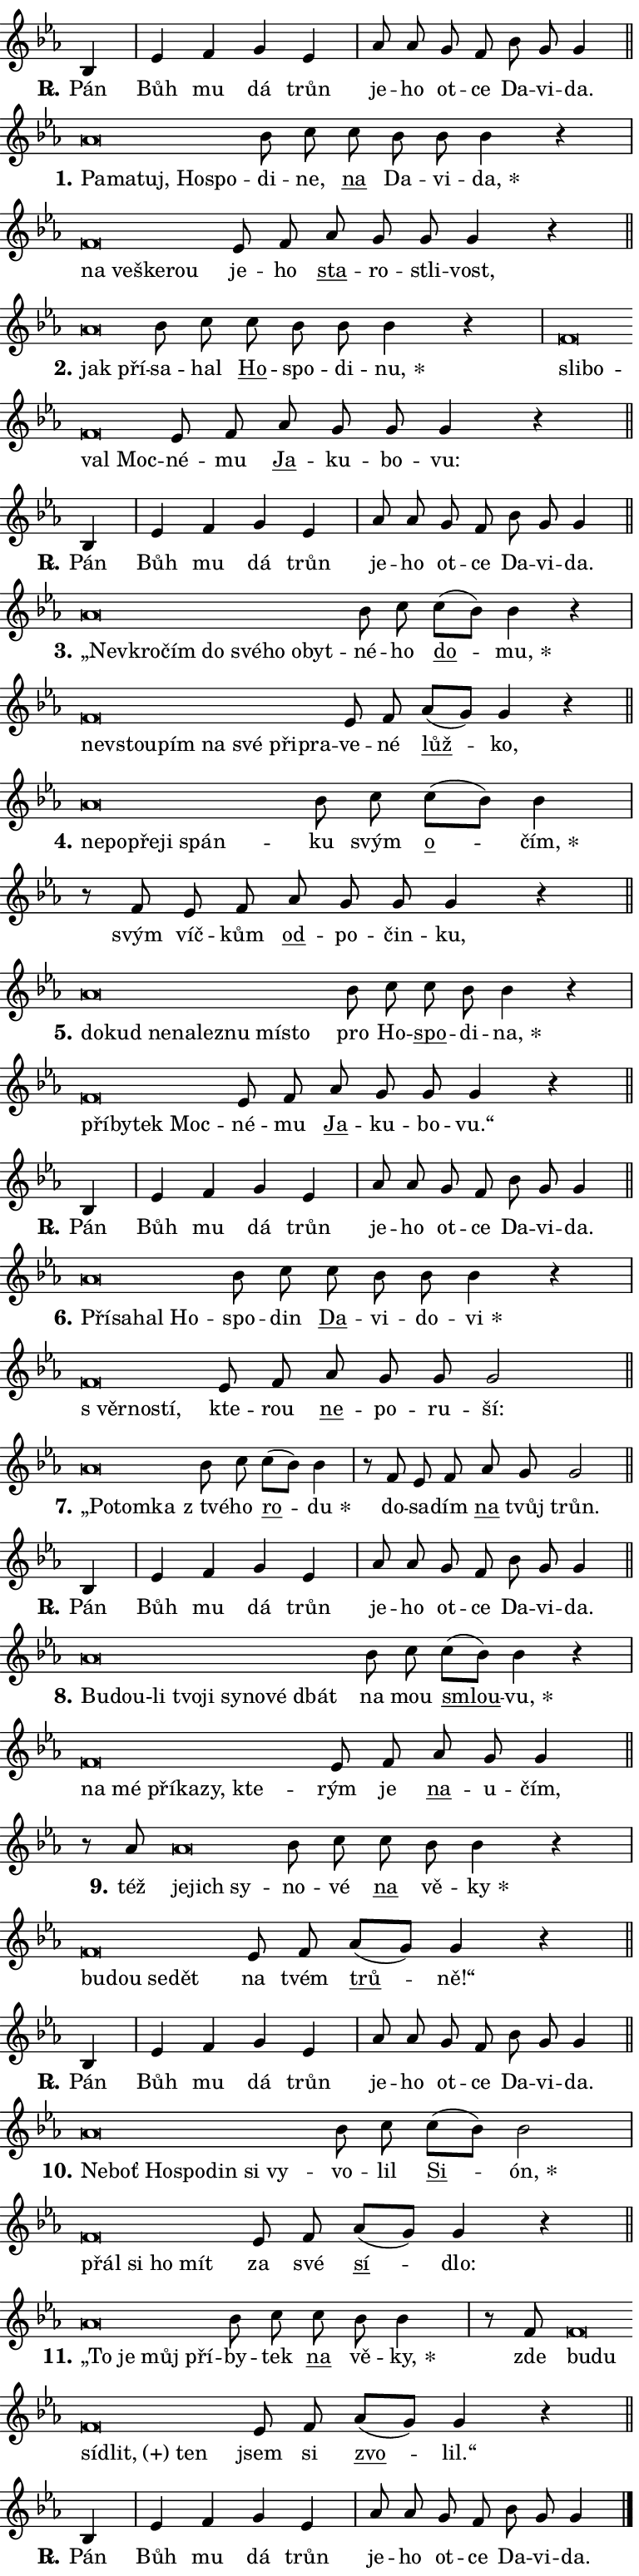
\version "2.24.0"
\header { tagline = "" }
\paper {
  indent = 0\cm
  top-margin = 0\cm
  right-margin = 0.13\cm % to fit lyric hyphens
  bottom-margin = 0\cm
  left-margin = 0\cm
  paper-width = 13\cm
  page-breaking = #ly:one-page-breaking
  system-system-spacing.basic-distance = #11
  score-system-spacing.basic-distance = #11
  ragged-last = ##f
}


%% Author: Thomas Morley
%% https://lists.gnu.org/archive/html/lilypond-user/2020-05/msg00002.html
#(define (line-position grob)
"Returns position of @var[grob} in current system:
   @code{'start}, if at first time-step
   @code{'end}, if at last time-step
   @code{'middle} otherwise
"
  (let* ((col (ly:item-get-column grob))
         (ln (ly:grob-object col 'left-neighbor))
         (rn (ly:grob-object col 'right-neighbor))
         (col-to-check-left (if (ly:grob? ln) ln col))
         (col-to-check-right (if (ly:grob? rn) rn col))
         (break-dir-left
           (and
             (ly:grob-property col-to-check-left 'non-musical #f)
             (ly:item-break-dir col-to-check-left)))
         (break-dir-right
           (and
             (ly:grob-property col-to-check-right 'non-musical #f)
             (ly:item-break-dir col-to-check-right))))
        (cond ((eqv? 1 break-dir-left) 'start)
              ((eqv? -1 break-dir-right) 'end)
              (else 'middle))))

#(define (tranparent-at-line-position vctor)
  (lambda (grob)
  "Relying on @code{line-position} select the relevant enry from @var{vctor}.
Used to determine transparency,"
    (case (line-position grob)
      ((end) (not (vector-ref vctor 0)))
      ((middle) (not (vector-ref vctor 1)))
      ((start) (not (vector-ref vctor 2))))))

noteHeadBreakVisibility =
#(define-music-function (break-visibility)(vector?)
"Makes @code{NoteHead}s transparent relying on @var{break-visibility}"
#{
  \override NoteHead.transparent =
    #(tranparent-at-line-position break-visibility)
#})

#(define delete-ledgers-for-transparent-note-heads
  (lambda (grob)
    "Reads whether a @code{NoteHead} is transparent.
If so this @code{NoteHead} is removed from @code{'note-heads} from
@var{grob}, which is supposed to be @code{LedgerLineSpanner}.
As a result ledgers are not printed for this @code{NoteHead}"
    (let* ((nhds-array (ly:grob-object grob 'note-heads))
           (nhds-list
             (if (ly:grob-array? nhds-array)
                 (ly:grob-array->list nhds-array)
                 '()))
           ;; Relies on the transparent-property being done before
           ;; Staff.LedgerLineSpanner.after-line-breaking is executed.
           ;; This is fragile ...
           (to-keep
             (remove
               (lambda (nhd)
                 (ly:grob-property nhd 'transparent #f))
               nhds-list)))
      ;; TODO find a better method to iterate over grob-arrays, similiar
      ;; to filter/remove etc for lists
      ;; For now rebuilt from scratch
      (set! (ly:grob-object grob 'note-heads)  '())
      (for-each
        (lambda (nhd)
          (ly:pointer-group-interface::add-grob grob 'note-heads nhd))
        to-keep))))

squashNotes = {
  \override NoteHead.X-extent = #'(-0.2 . 0.2)
  \override NoteHead.Y-extent = #'(-0.75 . 0)
  \override NoteHead.stencil =
    #(lambda (grob)
       (let ((pos (ly:grob-property grob 'staff-position)))
         (begin
           (if (< pos -7) (display "ERROR: Lower brevis then expected\n") (display ""))
           (if (<= pos -6) ly:text-interface::print ly:note-head::print))))
}
unSquashNotes = {
  \revert NoteHead.X-extent
  \revert NoteHead.Y-extent
  \revert NoteHead.stencil
}

hideNotes = \noteHeadBreakVisibility #begin-of-line-visible
unHideNotes = \noteHeadBreakVisibility #all-visible

% work-around for resetting accidentals
% https://lilypond.org/doc/v2.23/Documentation/notation/displaying-rhythms#unmetered-music
cadenzaMeasure = {
  \cadenzaOff
  \partial 1024 s1024
  \cadenzaOn
}

#(define-markup-command (accent layout props text) (markup?)
  "Underline accented syllable"
  (interpret-markup layout props
    #{\markup \override #'(offset . 4.3) \underline { #text }#}))

responsum = \markup \concat {
  "R" \hspace #-1.05 \path #0.1 #'((moveto 0 0.07) (lineto 0.9 0.8)) \hspace #0.05 "."
}

spaceSize = #0.6828661417322834 % exact space size for TeX Gyre Schola

\layout {
  \context {
    \Staff
    \remove "Time_signature_engraver"
    \override LedgerLineSpanner.after-line-breaking = #delete-ledgers-for-transparent-note-heads
  }
  \context {
    \Lyrics {
      \override LyricSpace.minimum-distance = \spaceSize
      \override LyricText.font-name = #"TeX Gyre Schola"
      \override LyricText.font-size = 1
      \override StanzaNumber.font-name = #"TeX Gyre Schola Bold"
      \override StanzaNumber.font-size = 1
    }
  }
  \context {
    \Score 
    \override NoteHead.text =
      #(lambda (grob) 
        (let ((pos (ly:grob-property grob 'staff-position)))
          #{\markup {
            \combine
              \halign #-0.55 \raise #(if (= pos -6) 0 0.5) \override #'(thickness . 2) \draw-line #'(3.2 . 0)
              \musicglyph "noteheads.sM1"
          }#}))
  }
}

% magnetic-lyrics.ily
%
%   written by
%     Jean Abou Samra <jean@abou-samra.fr>
%     Werner Lemberg <wl@gnu.org>
%
%   adapted by
%     Jiri Hon <jiri.hon@gmail.com>
%
% Version 2022-Apr-15

% https://www.mail-archive.com/lilypond-user@gnu.org/msg149350.html

#(define (Left_hyphen_pointer_engraver context)
   "Collect syllable-hyphen-syllable occurrences in lyrics and store
them in properties.  This engraver only looks to the left.  For
example, if the lyrics input is @code{foo -- bar}, it does the
following.

@itemize @bullet
@item
Set the @code{text} property of the @code{LyricHyphen} grob between
@q{foo} and @q{bar} to @code{foo}.

@item
Set the @code{left-hyphen} property of the @code{LyricText} grob with
text @q{foo} to the @code{LyricHyphen} grob between @q{foo} and
@q{bar}.
@end itemize

Use this auxiliary engraver in combination with the
@code{lyric-@/text::@/apply-@/magnetic-@/offset!} hook."
   (let ((hyphen #f)
         (text #f))
     (make-engraver
      (acknowledgers
       ((lyric-syllable-interface engraver grob source-engraver)
        (set! text grob)))
      (end-acknowledgers
       ((lyric-hyphen-interface engraver grob source-engraver)
        ;(when (not (grob::has-interface grob 'lyric-space-interface))
          (set! hyphen grob)));)
      ((stop-translation-timestep engraver)
       (when (and text hyphen)
         (ly:grob-set-object! text 'left-hyphen hyphen))
       (set! text #f)
       (set! hyphen #f)))))

#(define (lyric-text::apply-magnetic-offset! grob)
   "If the space between two syllables is less than the value in
property @code{LyricText@/.details@/.squash-threshold}, move the right
syllable to the left so that it gets concatenated with the left
syllable.

Use this function as a hook for
@code{LyricText@/.after-@/line-@/breaking} if the
@code{Left_@/hyphen_@/pointer_@/engraver} is active."
   (let ((hyphen (ly:grob-object grob 'left-hyphen #f)))
     (when hyphen
       (let ((left-text (ly:spanner-bound hyphen LEFT)))
         (when (grob::has-interface left-text 'lyric-syllable-interface)
           (let* ((common (ly:grob-common-refpoint grob left-text X))
                  (this-x-ext (ly:grob-extent grob common X))
                  (left-x-ext
                   (begin
                     ;; Trigger magnetism for left-text.
                     (ly:grob-property left-text 'after-line-breaking)
                     (ly:grob-extent left-text common X)))
                  ;; `delta` is the gap width between two syllables.
                  (delta (- (interval-start this-x-ext)
                            (interval-end left-x-ext)))
                  (details (ly:grob-property grob 'details))
                  (threshold (assoc-get 'squash-threshold details 0.2)))
             (when (< delta threshold)
               (let* (;; We have to manipulate the input text so that
                      ;; ligatures crossing syllable boundaries are not
                      ;; disabled.  For languages based on the Latin
                      ;; script this is essentially a beautification.
                      ;; However, for non-Western scripts it can be a
                      ;; necessity.
                      (lt (ly:grob-property left-text 'text))
                      (rt (ly:grob-property grob 'text))
                      (is-space (grob::has-interface hyphen 'lyric-space-interface))
                      (space (if is-space " " ""))
                      (extra-delta (if is-space spaceSize 0))
                      ;; Append new syllable.
                      (ltrt-space (if (and (string? lt) (string? rt))
                                (string-append lt space rt)
                                (make-concat-markup (list lt space rt))))
                      ;; Right-align `ltrt` to the right side.
                      (ltrt-space-markup (grob-interpret-markup
                               grob
                               (make-translate-markup
                                (cons (interval-length this-x-ext) 0)
                                (make-right-align-markup ltrt-space)))))
                 (begin
                   ;; Don't print `left-text`.
                   (ly:grob-set-property! left-text 'stencil #f)
                   ;; Set text and stencil (which holds all collected
                   ;; syllables so far) and shift it to the left.
                   (ly:grob-set-property! grob 'text ltrt-space)
                   (ly:grob-set-property! grob 'stencil ltrt-space-markup)
                   (ly:grob-translate-axis! grob (- (- delta extra-delta)) X))))))))))


#(define (lyric-hyphen::displace-bounds-first grob)
   ;; Make very sure this callback isn't triggered too early.
   (let ((left (ly:spanner-bound grob LEFT))
         (right (ly:spanner-bound grob RIGHT)))
     (ly:grob-property left 'after-line-breaking)
     (ly:grob-property right 'after-line-breaking)
     (ly:lyric-hyphen::print grob)))

squashThreshold = #0.4

\layout {
  \context {
    \Lyrics
    \consists #Left_hyphen_pointer_engraver
    \override LyricText.after-line-breaking =
      #lyric-text::apply-magnetic-offset!
    \override LyricHyphen.stencil = #lyric-hyphen::displace-bounds-first
    \override LyricText.details.squash-threshold = \squashThreshold
    \override LyricHyphen.minimum-distance = 0
    \override LyricHyphen.minimum-length = \squashThreshold
  }
}

squashText = \override LyricText.details.squash-threshold = 9999
unSquashText = \override LyricText.details.squash-threshold = \squashThreshold

leftText = \override LyricText.self-alignment-X = #LEFT
unLeftText = \revert LyricText.self-alignment-X

starOffset = #(lambda (grob) 
                (let ((x_offset (ly:self-alignment-interface::aligned-on-x-parent grob)))
                  (if (= x_offset 0) 0 (+ x_offset 1.2))))

star = #(define-music-function (syllable)(string?)
"Append star separator at the end of a syllable"
#{
  \once \override LyricText.X-offset = #starOffset
  \lyricmode { \markup {
    #syllable
    \override #'((font-name . "TeX Gyre Schola Bold")) \hspace #0.2 \lower #0.65 \larger "*"
  } }
#})

starAccent = #(define-music-function (syllable)(string?)
"Append star separator at the end of a syllable and make accent"
#{
  \once \override LyricText.X-offset = #starOffset
  \lyricmode { \markup {
    \accent #syllable
    \override #'((font-name . "TeX Gyre Schola Bold")) \hspace #0.2 \lower #0.65 \larger "*"
  } }
#})

breath = #(define-music-function (syllable)(string?)
"Append breathing indicator at the end of a syllable"
#{
  \lyricmode { \markup { #syllable "+" } }
#})

optionalBreath = #(define-music-function (syllable)(string?)
"Append optional breathing indicator at the end of a syllable"
#{
  \lyricmode { \markup { #syllable "(+)" } }
#})


\score {
    <<
        \new Voice = "melody" { \cadenzaOn \key es \major \relative { bes4 \cadenzaMeasure \bar "|" es f g es \cadenzaMeasure \bar "|" as8 as g f bes g g4 \cadenzaMeasure \bar "||" \break } }
        \new Lyrics \lyricsto "melody" { \lyricmode { \set stanza = \responsum
Pán Bůh mu dá trůn je -- ho ot -- ce Da -- vi -- da. } }
    >>
    \layout {}
}

\score {
    <<
        \new Voice = "melody" { \cadenzaOn \key es \major \relative { \squashNotes as'\breve*1/16 \hideNotes \breve*1/16 \bar "" \breve*1/16 \bar "" \breve*1/16 \breve*1/16 \bar "" \unHideNotes \unSquashNotes bes8 c \bar "" c bes bes bes4 r \cadenzaMeasure \bar "|" \squashNotes f\breve*1/16 \hideNotes \breve*1/16 \bar "" \breve*1/16 \breve*1/16 \bar "" \unHideNotes \unSquashNotes es8 f \bar "" as g g g4 r \cadenzaMeasure \bar "||" \break } }
        \new Lyrics \lyricsto "melody" { \lyricmode { \set stanza = "1."
\leftText Pa -- \squashText ma -- tuj, Ho -- spo -- \unLeftText \unSquashText di -- ne, \markup \accent na Da -- vi -- \star da, \leftText na \squashText ve -- ške -- rou \unLeftText \unSquashText je -- ho \markup \accent sta -- ro -- stli -- vost, } }
    >>
    \layout {}
}

\score {
    <<
        \new Voice = "melody" { \cadenzaOn \key es \major \relative { \squashNotes as'\breve*1/16 \hideNotes \breve*1/16 \bar "" \unHideNotes \unSquashNotes bes8 c \bar "" c bes bes bes4 r \cadenzaMeasure \bar "|" \squashNotes f\breve*1/16 \hideNotes \breve*1/16 \bar "" \breve*1/16 \breve*1/16 \bar "" \unHideNotes \unSquashNotes es8 f \bar "" as g g g4 r \cadenzaMeasure \bar "||" \break } }
        \new Lyrics \lyricsto "melody" { \lyricmode { \set stanza = "2."
\leftText jak \squashText pří -- \unLeftText \unSquashText sa -- hal \markup \accent Ho -- spo -- di -- \star nu, \leftText sli -- \squashText bo -- val Moc -- \unLeftText \unSquashText né -- mu \markup \accent Ja -- ku -- bo -- vu: } }
    >>
    \layout {}
}

\score {
    <<
        \new Voice = "melody" { \cadenzaOn \key es \major \relative { bes4 \cadenzaMeasure \bar "|" es f g es \cadenzaMeasure \bar "|" as8 as g f bes g g4 \cadenzaMeasure \bar "||" \break } }
        \new Lyrics \lyricsto "melody" { \lyricmode { \set stanza = \responsum
Pán Bůh mu dá trůn je -- ho ot -- ce Da -- vi -- da. } }
    >>
    \layout {}
}

\score {
    <<
        \new Voice = "melody" { \cadenzaOn \key es \major \relative { \squashNotes as'\breve*1/16 \hideNotes \breve*1/16 \bar "" \breve*1/16 \bar "" \breve*1/16 \bar "" \breve*1/16 \bar "" \breve*1/16 \bar "" \breve*1/16 \breve*1/16 \bar "" \unHideNotes \unSquashNotes bes8 c \bar "" c[( bes)] bes4 r \cadenzaMeasure \bar "|" \squashNotes f\breve*1/16 \hideNotes \breve*1/16 \bar "" \breve*1/16 \bar "" \breve*1/16 \bar "" \breve*1/16 \bar "" \breve*1/16 \breve*1/16 \bar "" \unHideNotes \unSquashNotes es8 f \bar "" as[( g)] g4 r \cadenzaMeasure \bar "||" \break } }
        \new Lyrics \lyricsto "melody" { \lyricmode { \set stanza = "3."
\leftText „Ne -- \squashText vkro -- čím do své -- ho o -- byt -- \unLeftText \unSquashText né -- ho \markup \accent do -- \star mu, \leftText ne -- \squashText vstou -- pím na své při -- pra -- \unLeftText \unSquashText ve -- né \markup \accent lůž -- ko, } }
    >>
    \layout {}
}

\score {
    <<
        \new Voice = "melody" { \cadenzaOn \key es \major \relative { \squashNotes as'\breve*1/16 \hideNotes \breve*1/16 \bar "" \breve*1/16 \bar "" \breve*1/16 \breve*1/16 \bar "" \unHideNotes \unSquashNotes bes8 c \bar "" c[( bes)] bes4 \cadenzaMeasure \bar "|" r8 f8 es8 f \bar "" as g g g4 r \cadenzaMeasure \bar "||" \break } }
        \new Lyrics \lyricsto "melody" { \lyricmode { \set stanza = "4."
\leftText ne -- \squashText po -- pře -- ji spán -- \unLeftText \unSquashText ku svým \markup \accent o -- \star čím, svým víč -- kům \markup \accent od -- po -- čin -- ku, } }
    >>
    \layout {}
}

\score {
    <<
        \new Voice = "melody" { \cadenzaOn \key es \major \relative { \squashNotes as'\breve*1/16 \hideNotes \breve*1/16 \bar "" \breve*1/16 \bar "" \breve*1/16 \bar "" \breve*1/16 \bar "" \breve*1/16 \bar "" \breve*1/16 \breve*1/16 \bar "" \unHideNotes \unSquashNotes bes8 c \bar "" c bes bes4 r \cadenzaMeasure \bar "|" \squashNotes f\breve*1/16 \hideNotes \breve*1/16 \bar "" \breve*1/16 \breve*1/16 \bar "" \unHideNotes \unSquashNotes es8 f \bar "" as g g g4 r \cadenzaMeasure \bar "||" \break } }
        \new Lyrics \lyricsto "melody" { \lyricmode { \set stanza = "5."
\leftText do -- \squashText kud ne -- na -- lez -- nu mí -- sto \unLeftText \unSquashText pro Ho -- \markup \accent spo -- di -- \star na, \leftText pří -- \squashText by -- tek Moc -- \unLeftText \unSquashText né -- mu \markup \accent Ja -- ku -- bo -- vu.“ } }
    >>
    \layout {}
}

\score {
    <<
        \new Voice = "melody" { \cadenzaOn \key es \major \relative { bes4 \cadenzaMeasure \bar "|" es f g es \cadenzaMeasure \bar "|" as8 as g f bes g g4 \cadenzaMeasure \bar "||" \break } }
        \new Lyrics \lyricsto "melody" { \lyricmode { \set stanza = \responsum
Pán Bůh mu dá trůn je -- ho ot -- ce Da -- vi -- da. } }
    >>
    \layout {}
}

\score {
    <<
        \new Voice = "melody" { \cadenzaOn \key es \major \relative { \squashNotes as'\breve*1/16 \hideNotes \breve*1/16 \bar "" \breve*1/16 \breve*1/16 \bar "" \unHideNotes \unSquashNotes bes8 c \bar "" c bes bes bes4 r \cadenzaMeasure \bar "|" \squashNotes f\breve*1/16 \hideNotes \breve*1/16 \breve*1/16 \bar "" \unHideNotes \unSquashNotes es8 f \bar "" as g g g2 \cadenzaMeasure \bar "||" \break } }
        \new Lyrics \lyricsto "melody" { \lyricmode { \set stanza = "6."
\leftText Pří -- \squashText sa -- hal Ho -- \unLeftText \unSquashText spo -- din \markup \accent Da -- vi -- do -- \star vi \leftText "s věr" -- \squashText no -- stí, \unLeftText \unSquashText kte -- rou \markup \accent ne -- po -- ru -- ší: } }
    >>
    \layout {}
}

\score {
    <<
        \new Voice = "melody" { \cadenzaOn \key es \major \relative { \squashNotes as'\breve*1/16 \hideNotes \breve*1/16 \breve*1/16 \bar "" \unHideNotes \unSquashNotes bes8 c \bar "" c[( bes)] bes4 \cadenzaMeasure \bar "|" r8 f es8 f \bar "" as g g2 \cadenzaMeasure \bar "||" \break } }
        \new Lyrics \lyricsto "melody" { \lyricmode { \set stanza = "7."
\leftText „Po -- \squashText tom -- ka \unLeftText \unSquashText "z tvé" -- ho \markup \accent ro -- \star du do -- sa -- dím \markup \accent na tvůj trůn. } }
    >>
    \layout {}
}

\score {
    <<
        \new Voice = "melody" { \cadenzaOn \key es \major \relative { bes4 \cadenzaMeasure \bar "|" es f g es \cadenzaMeasure \bar "|" as8 as g f bes g g4 \cadenzaMeasure \bar "||" \break } }
        \new Lyrics \lyricsto "melody" { \lyricmode { \set stanza = \responsum
Pán Bůh mu dá trůn je -- ho ot -- ce Da -- vi -- da. } }
    >>
    \layout {}
}

\score {
    <<
        \new Voice = "melody" { \cadenzaOn \key es \major \relative { \squashNotes as'\breve*1/16 \hideNotes \breve*1/16 \bar "" \breve*1/16 \bar "" \breve*1/16 \bar "" \breve*1/16 \bar "" \breve*1/16 \bar "" \breve*1/16 \breve*1/16 \bar "" \unHideNotes \unSquashNotes bes8 c \bar "" c[( bes)] bes4 r \cadenzaMeasure \bar "|" \squashNotes f\breve*1/16 \hideNotes \breve*1/16 \bar "" \breve*1/16 \bar "" \breve*1/16 \bar "" \breve*1/16 \breve*1/16 \bar "" \unHideNotes \unSquashNotes es8 f \bar "" as g g4 \cadenzaMeasure \bar "||" \break } }
        \new Lyrics \lyricsto "melody" { \lyricmode { \set stanza = "8."
\leftText Bu -- \squashText dou-li tvo -- ji sy -- no -- vé dbát \unLeftText \unSquashText na mou \markup \accent smlou -- \star vu, \leftText na \squashText mé pří -- ka -- zy, kte -- \unLeftText \unSquashText rým je \markup \accent na -- u -- čím, } }
    >>
    \layout {}
}

\score {
    <<
        \new Voice = "melody" { \cadenzaOn \key es \major \relative { r8 as'8 \squashNotes as\breve*1/16 \hideNotes \breve*1/16 \breve*1/16 \bar "" \unHideNotes \unSquashNotes bes8 c \bar "" c bes bes4 r \cadenzaMeasure \bar "|" \squashNotes f\breve*1/16 \hideNotes \breve*1/16 \bar "" \breve*1/16 \breve*1/16 \bar "" \unHideNotes \unSquashNotes es8 f \bar "" as[( g)] g4 r \cadenzaMeasure \bar "||" \break } }
        \new Lyrics \lyricsto "melody" { \lyricmode { \set stanza = "9."
též \leftText je -- \squashText jich sy -- \unLeftText \unSquashText no -- vé \markup \accent na vě -- \star ky \leftText bu -- \squashText dou se -- dět \unLeftText \unSquashText na tvém \markup \accent trů -- ně!“ } }
    >>
    \layout {}
}

\score {
    <<
        \new Voice = "melody" { \cadenzaOn \key es \major \relative { bes4 \cadenzaMeasure \bar "|" es f g es \cadenzaMeasure \bar "|" as8 as g f bes g g4 \cadenzaMeasure \bar "||" \break } }
        \new Lyrics \lyricsto "melody" { \lyricmode { \set stanza = \responsum
Pán Bůh mu dá trůn je -- ho ot -- ce Da -- vi -- da. } }
    >>
    \layout {}
}

\score {
    <<
        \new Voice = "melody" { \cadenzaOn \key es \major \relative { \squashNotes as'\breve*1/16 \hideNotes \breve*1/16 \bar "" \breve*1/16 \bar "" \breve*1/16 \bar "" \breve*1/16 \bar "" \breve*1/16 \breve*1/16 \bar "" \unHideNotes \unSquashNotes bes8 c \bar "" c[( bes)] bes2 \cadenzaMeasure \bar "|" \squashNotes f\breve*1/16 \hideNotes \breve*1/16 \bar "" \breve*1/16 \breve*1/16 \bar "" \unHideNotes \unSquashNotes es8 f \bar "" as[( g)] g4 r \cadenzaMeasure \bar "||" \break } }
        \new Lyrics \lyricsto "melody" { \lyricmode { \set stanza = "10."
\leftText Ne -- \squashText boť Ho -- spo -- din si vy -- \unLeftText \unSquashText vo -- lil \markup \accent Si -- \star ón, \leftText přál \squashText si ho mít \unLeftText \unSquashText za své \markup \accent sí -- dlo: } }
    >>
    \layout {}
}

\score {
    <<
        \new Voice = "melody" { \cadenzaOn \key es \major \relative { \squashNotes as'\breve*1/16 \hideNotes \breve*1/16 \bar "" \breve*1/16 \breve*1/16 \bar "" \unHideNotes \unSquashNotes bes8 c \bar "" c bes bes4 \cadenzaMeasure \bar "|" r8 f8 \squashNotes f\breve*1/16 \hideNotes \breve*1/16 \bar "" \breve*1/16 \bar "" \breve*1/16 \breve*1/16 \bar "" \unHideNotes \unSquashNotes es8 f \bar "" as[( g)] g4 r \cadenzaMeasure \bar "||" \break } }
        \new Lyrics \lyricsto "melody" { \lyricmode { \set stanza = "11."
\leftText „To \squashText je můj pří -- \unLeftText \unSquashText by -- tek \markup \accent na vě -- \star ky, zde \leftText bu -- \squashText du sí -- \optionalBreath dlit, ten \unLeftText \unSquashText jsem si \markup \accent zvo -- lil.“ } }
    >>
    \layout {}
}

\score {
    <<
        \new Voice = "melody" { \cadenzaOn \key es \major \relative { bes4 \cadenzaMeasure \bar "|" es f g es \cadenzaMeasure \bar "|" as8 as g f bes g g4 \cadenzaMeasure \bar "||" \break } \bar "|." }
        \new Lyrics \lyricsto "melody" { \lyricmode { \set stanza = \responsum
Pán Bůh mu dá trůn je -- ho ot -- ce Da -- vi -- da. } }
    >>
    \layout {}
}
